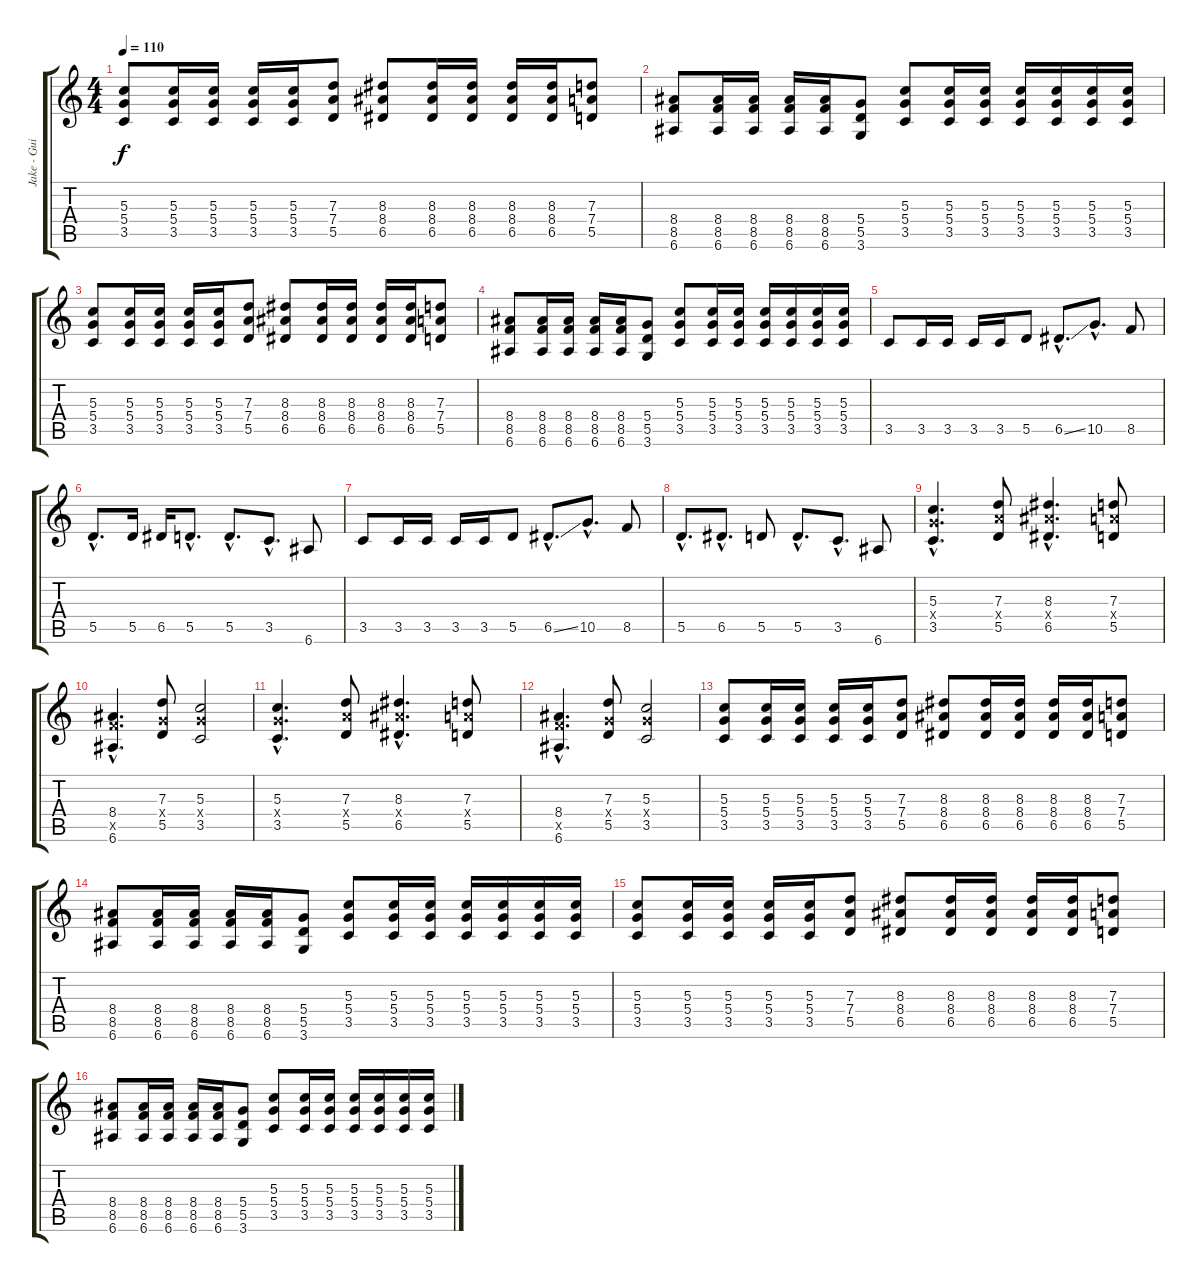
\track ("Jake - Guitar 2" "Jake - Gui") {instrument overdrivenguitar}
\staff {score tabs}
\tuning (E4 B3 G3 D3 A2 E2) {hide}
\ts (4 4)
\tempo 110
\clef g2
\ks c
(5.3 5.4 3.5).8{dy f} (5.3 5.4 3.5).16 (5.3 5.4 3.5).16 (5.3 5.4 3.5).16 (5.3 5.4 3.5).16 (7.3 7.4 5.5).8 (8.3 8.4 6.5).8 (8.3 8.4 6.5).16 (8.3 8.4 6.5).16 (8.3 8.4 6.5).16 (8.3 8.4 6.5).16 (7.3 7.4 5.5).8 |
(8.4 8.5 6.6).8 (8.4 8.5 6.6).16 (8.4 8.5 6.6).16 (8.4 8.5 6.6).16 (8.4 8.5 6.6).16 (5.4 5.5 3.6).8 (5.3 5.4 3.5).8 (5.3 5.4 3.5).16 (5.3 5.4 3.5).16 (5.3 5.4 3.5).16 (5.3 5.4 3.5).16 (5.3 5.4 3.5).16 (5.3 5.4 3.5).16 |
(5.3 5.4 3.5).8 (5.3 5.4 3.5).16 (5.3 5.4 3.5).16 (5.3 5.4 3.5).16 (5.3 5.4 3.5).16 (7.3 7.4 5.5).8 (8.3 8.4 6.5).8 (8.3 8.4 6.5).16 (8.3 8.4 6.5).16 (8.3 8.4 6.5).16 (8.3 8.4 6.5).16 (7.3 7.4 5.5).8 |
(8.4 8.5 6.6).8 (8.4 8.5 6.6).16 (8.4 8.5 6.6).16 (8.4 8.5 6.6).16 (8.4 8.5 6.6).16 (5.4 5.5 3.6).8 (5.3 5.4 3.5).8 (5.3 5.4 3.5).16 (5.3 5.4 3.5).16 (5.3 5.4 3.5).16 (5.3 5.4 3.5).16 (5.3 5.4 3.5).16 (5.3 5.4 3.5).16 |
3.5.8{volume 15} 3.5.16 3.5.16 3.5.16 3.5.16 5.5.8 6.5{ss hac}.8{d} 10.5{hac}.8{d} 8.5.8 |
5.5{hac}.8{d volume 15} 5.5.16 6.5.16 5.5{hac}.8{d} 5.5{hac}.8{d} 3.5{hac}.8{d} 6.6.8 |
3.5.8{volume 15} 3.5.16 3.5.16 3.5.16 3.5.16 5.5.8 6.5{ss hac}.8{d} 10.5{hac}.8{d} 8.5.8 |
5.5{hac}.8{d volume 15} 6.5{hac}.8{d} 5.5.8 5.5{hac}.8{d} 3.5{hac}.8{d} 6.6.8 |
(5.3{hac} 5.4{hac x} 3.5{hac}).4{d} (7.3 7.4{x} 5.5).8 (8.3{hac} 8.4{hac x} 6.5{hac}).4{d} (7.3 7.4{x} 5.5).8 |
(8.4{hac} 8.5{hac x} 6.6{hac}).4{d} (7.3 5.4{x} 5.5).8 (5.3 5.4{x} 3.5).2 |
(5.3{hac} 5.4{hac x} 3.5{hac}).4{d} (7.3 7.4{x} 5.5).8 (8.3{hac} 8.4{hac x} 6.5{hac}).4{d} (7.3 7.4{x} 5.5).8 |
(8.4{hac} 8.5{hac x} 6.6{hac}).4{d} (7.3 5.4{x} 5.5).8 (5.3 5.4{x} 3.5).2 |
(5.3 5.4 3.5).8 (5.3 5.4 3.5).16 (5.3 5.4 3.5).16 (5.3 5.4 3.5).16 (5.3 5.4 3.5).16 (7.3 7.4 5.5).8 (8.3 8.4 6.5).8 (8.3 8.4 6.5).16 (8.3 8.4 6.5).16 (8.3 8.4 6.5).16 (8.3 8.4 6.5).16 (7.3 7.4 5.5).8 |
(8.4 8.5 6.6).8 (8.4 8.5 6.6).16 (8.4 8.5 6.6).16 (8.4 8.5 6.6).16 (8.4 8.5 6.6).16 (5.4 5.5 3.6).8 (5.3 5.4 3.5).8 (5.3 5.4 3.5).16 (5.3 5.4 3.5).16 (5.3 5.4 3.5).16 (5.3 5.4 3.5).16 (5.3 5.4 3.5).16 (5.3 5.4 3.5).16 |
(5.3 5.4 3.5).8 (5.3 5.4 3.5).16 (5.3 5.4 3.5).16 (5.3 5.4 3.5).16 (5.3 5.4 3.5).16 (7.3 7.4 5.5).8 (8.3 8.4 6.5).8 (8.3 8.4 6.5).16 (8.3 8.4 6.5).16 (8.3 8.4 6.5).16 (8.3 8.4 6.5).16 (7.3 7.4 5.5).8 |
(8.4 8.5 6.6).8 (8.4 8.5 6.6).16 (8.4 8.5 6.6).16 (8.4 8.5 6.6).16 (8.4 8.5 6.6).16 (5.4 5.5 3.6).8 (5.3 5.4 3.5).8 (5.3 5.4 3.5).16 (5.3 5.4 3.5).16 (5.3 5.4 3.5).16 (5.3 5.4 3.5).16 (5.3 5.4 3.5).16 (5.3 5.4 3.5).16
